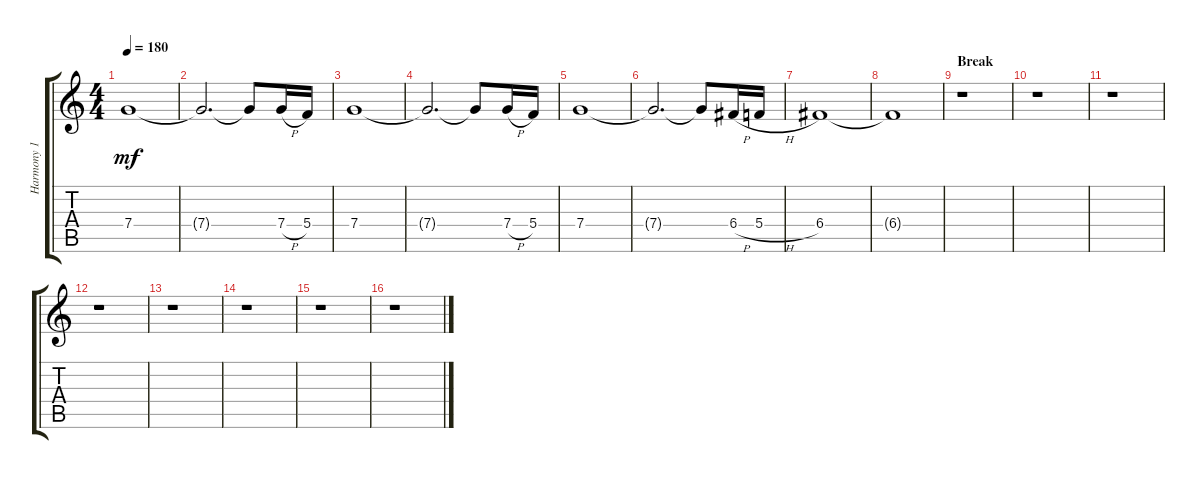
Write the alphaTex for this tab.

\track ("Harmony 1" "Harmony 1") {instrument overdrivenguitar}
\staff {score tabs}
\tuning (D4 A3 F3 C3 G2 C2) {hide}
\ts (4 4)
\tempo 180
\clef g2
\ks aminor
7.4.1{dy mf} |
7.4{t}.2{d} 7.4{t}.8 7.4{h}.16 5.4.16 |
7.4.1 |
7.4{t}.2{d} 7.4{t}.8 7.4{h}.16 5.4.16 |
7.4.1 |
7.4{t}.2{d} 7.4{t}.8 6.4{h}.16 5.4{h}.16 |
6.4.1 |
6.4{t}.1 |
\section ("" "Break")
r.1 |
r.1 |
r.1 |
r.1 |
r.1 |
r.1 |
r.1 |
r.1
